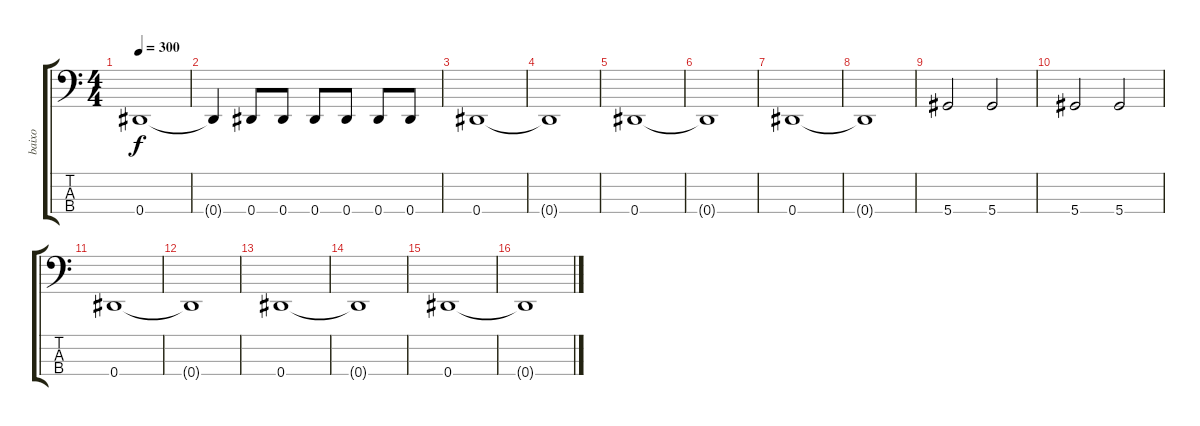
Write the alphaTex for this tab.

\track ("baixo" "baixo") {instrument electricbasspick}
\staff {score tabs}
\tuning (Gb2 Db2 Ab1 Eb1) {hide}
\ts (4 4)
\tempo 300
\clef f4
\ks c
0.4.1{dy f} |
0.4{t}.4 0.4.8 0.4.8 0.4.8 0.4.8 0.4.8 0.4.8 |
0.4.1 |
0.4{t}.1 |
0.4.1 |
0.4{t}.1 |
0.4.1 |
0.4{t}.1 |
5.4.2 5.4.2 |
5.4.2 5.4.2 |
0.4.1 |
0.4{t}.1 |
0.4.1 |
0.4{t}.1 |
0.4.1 |
0.4{t}.1
